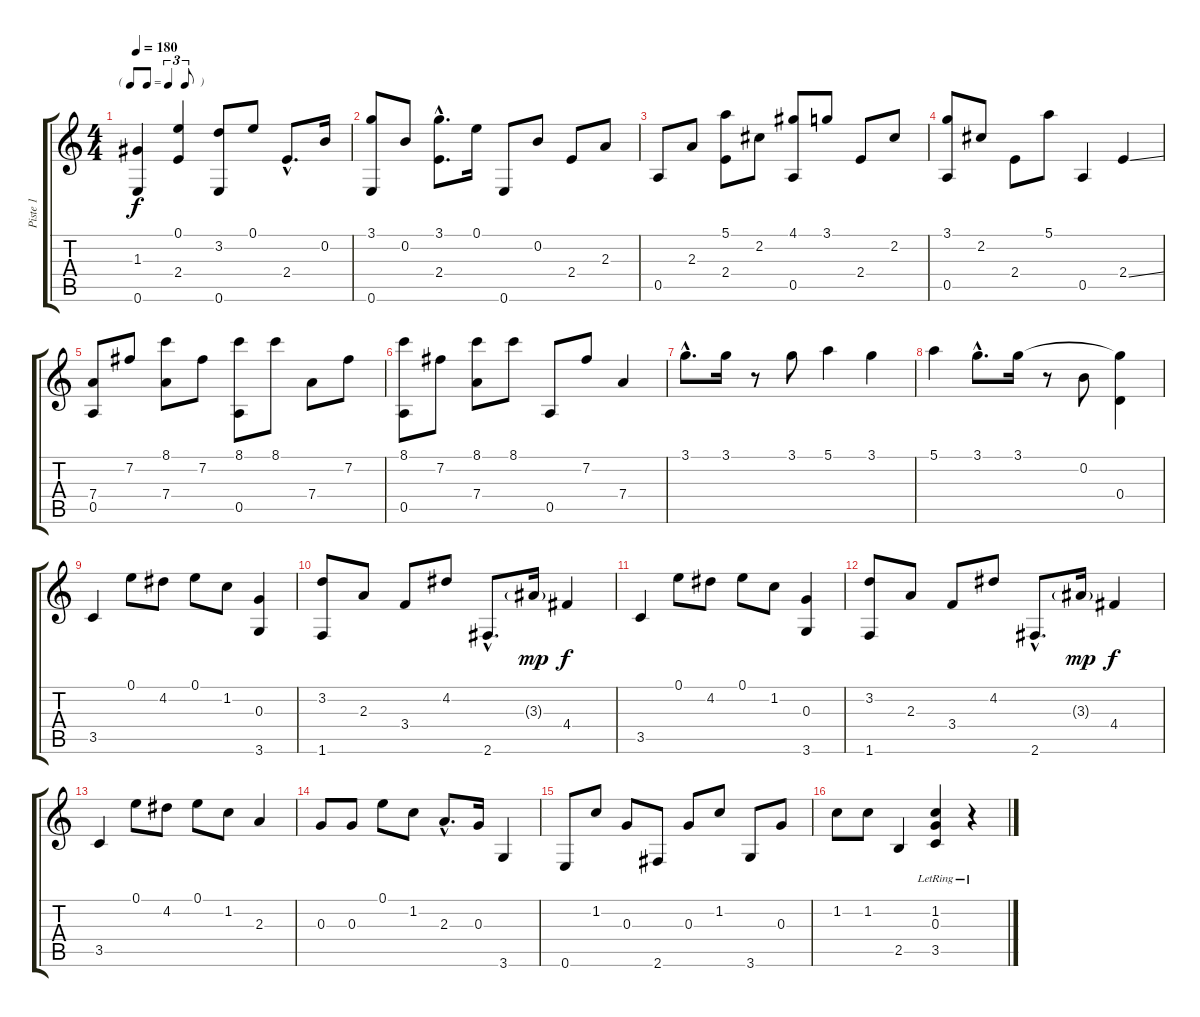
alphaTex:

\track ("Piste 1" "Piste 1") {instrument acousticguitarsteel}
\staff {score tabs}
\tuning (E4 B3 G3 D3 A2 E2) {hide}
\ts (4 4)
\tf triplet8th
\tempo 180
\clef g2
\ks c
(1.3 0.6).4{dy f} (0.1 2.4).4 (3.2 0.6).8 0.1.8 2.4{hac}.8{d} 0.2.16 |
(3.1 0.6).8 0.2.8 (3.1{hac} 2.4{hac}).8{d} 0.1.16 0.6.8 0.2.8 2.4.8 2.3.8 |
0.5.8 2.3.8 (5.1 2.4).8 2.2.8 (4.1 0.5).8 3.1.8 2.4.8 2.2.8 |
(3.1 0.5).8 2.2.8 2.4.8 5.1.8 0.5.4 2.4{ss}.4 |
(7.4 0.5).8 7.2.8 (8.1 7.4).8 7.2.8 (8.1 0.5).8 8.1.8 7.4.8 7.2.8 |
(8.1 0.5).8 7.2.8 (8.1 7.4).8 8.1.8 0.5.8 7.2.8 7.4.4 |
3.1{hac}.8{d} 3.1.16 r.8 3.1.8 5.1.4 3.1.4 |
5.1.4 3.1{hac}.8{d} 3.1.16 r.8 0.2.8 (3.1{t} 0.4).4 |
3.5.4 0.1.8 4.2.8 0.1.8 1.2.8 (0.3 3.6).4 |
(3.2 1.6).8 2.3.8 3.4.8 4.2.8 2.6{hac}.8{d} 3.3{g}.16{dy mp} 4.4.4{dy f} |
3.5.4 0.1.8 4.2.8 0.1.8 1.2.8 (0.3 3.6).4 |
(3.2 1.6).8 2.3.8 3.4.8 4.2.8 2.6{hac}.8{d} 3.3{g}.16{dy mp} 4.4.4{dy f} |
3.5.4 0.1.8 4.2.8 0.1.8 1.2.8 2.3.4 |
0.3.8 0.3.8 0.1.8 1.2.8 2.3{hac}.8{d} 0.3.16 3.6.4 |
0.6.8 1.2.8 0.3.8 2.6.8 0.3.8 1.2.8 3.6.8 0.3.8 |
1.2.8 1.2.8 2.5.4 (1.2{lr} 0.3 3.5).4 r.4
